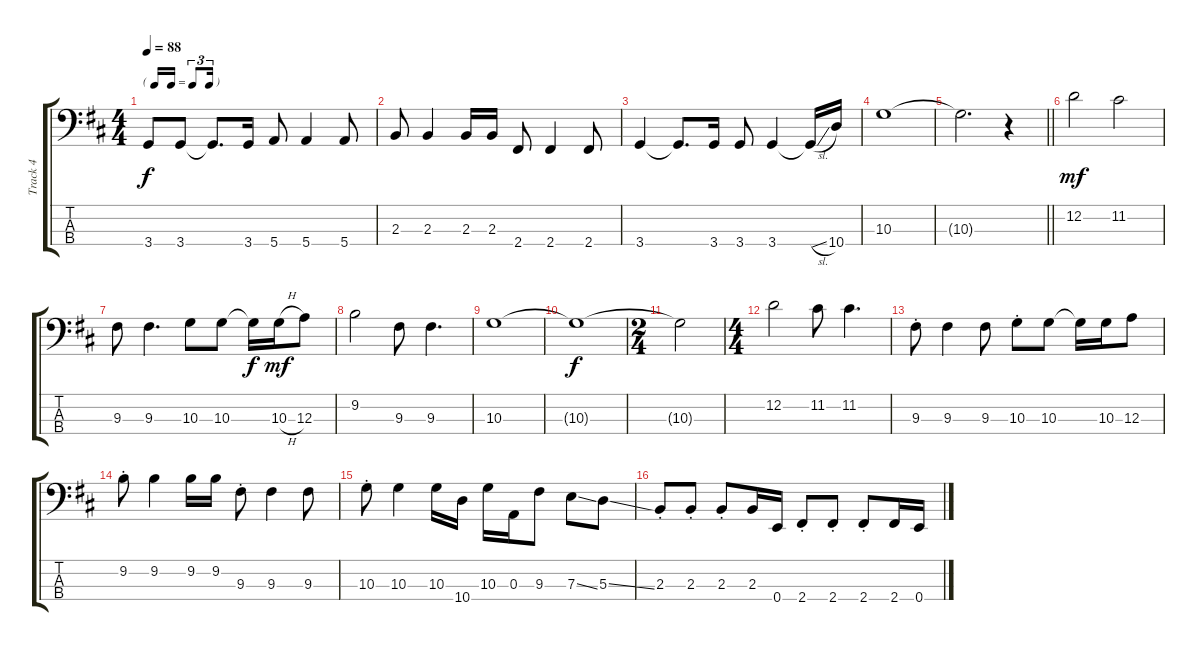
\track ("Track 4" "Track 4") {instrument electricbassfinger}
\staff {score tabs}
\tuning (G2 D2 A1 E1) {hide}
\ts (4 4)
\tf triplet16th
\tempo 88
\clef f4
\ks d
3.4.8{dy f} 3.4.8 3.4{t}.8{d} 3.4.16 5.4.8 5.4.4 5.4.8 |
2.3.8 2.3.4 2.3.16 2.3.16 2.4.8 2.4.4 2.4.8 |
3.4.4 3.4{t}.8{d} 3.4.16 3.4.8 3.4.4 3.4{sl t}.16 10.4.16 |
10.3.1 |
\barLineRight lightlight
10.3{t}.2{d} r.4 |
12.2.2{dy mf} 11.2.2 |
9.3.8 9.3.4{d} 10.3.8 10.3.8 10.3{t}.16{dy f} 10.3{h}.16{dy mf} 12.3.8 |
9.2.2 9.3.8 9.3.4{d} |
10.3.1 |
10.3{t}.1{dy f} |
\ts (2 4)
10.3{t}.2 |
\ts (4 4)
12.2.2 11.2.8 11.2.4{d} |
9.3{st}.8 9.3.4 9.3.8 10.3{st}.8 10.3.8 10.3{t}.16 10.3.16 12.3.8 |
9.2{st}.8 9.2.4 9.2.16 9.2.16 9.3{st}.8 9.3.4 9.3.8 |
10.3{st}.8 10.3.4 10.3.16 10.4.16 10.3.16 0.3.16 9.3.8 7.3{ss}.8 5.3{ss}.8 |
2.3{st}.8 2.3{st}.8 2.3{st}.8 2.3.16 0.4.16 2.4{st}.8 2.4{st}.8 2.4{st}.8 2.4.16 0.4.16
